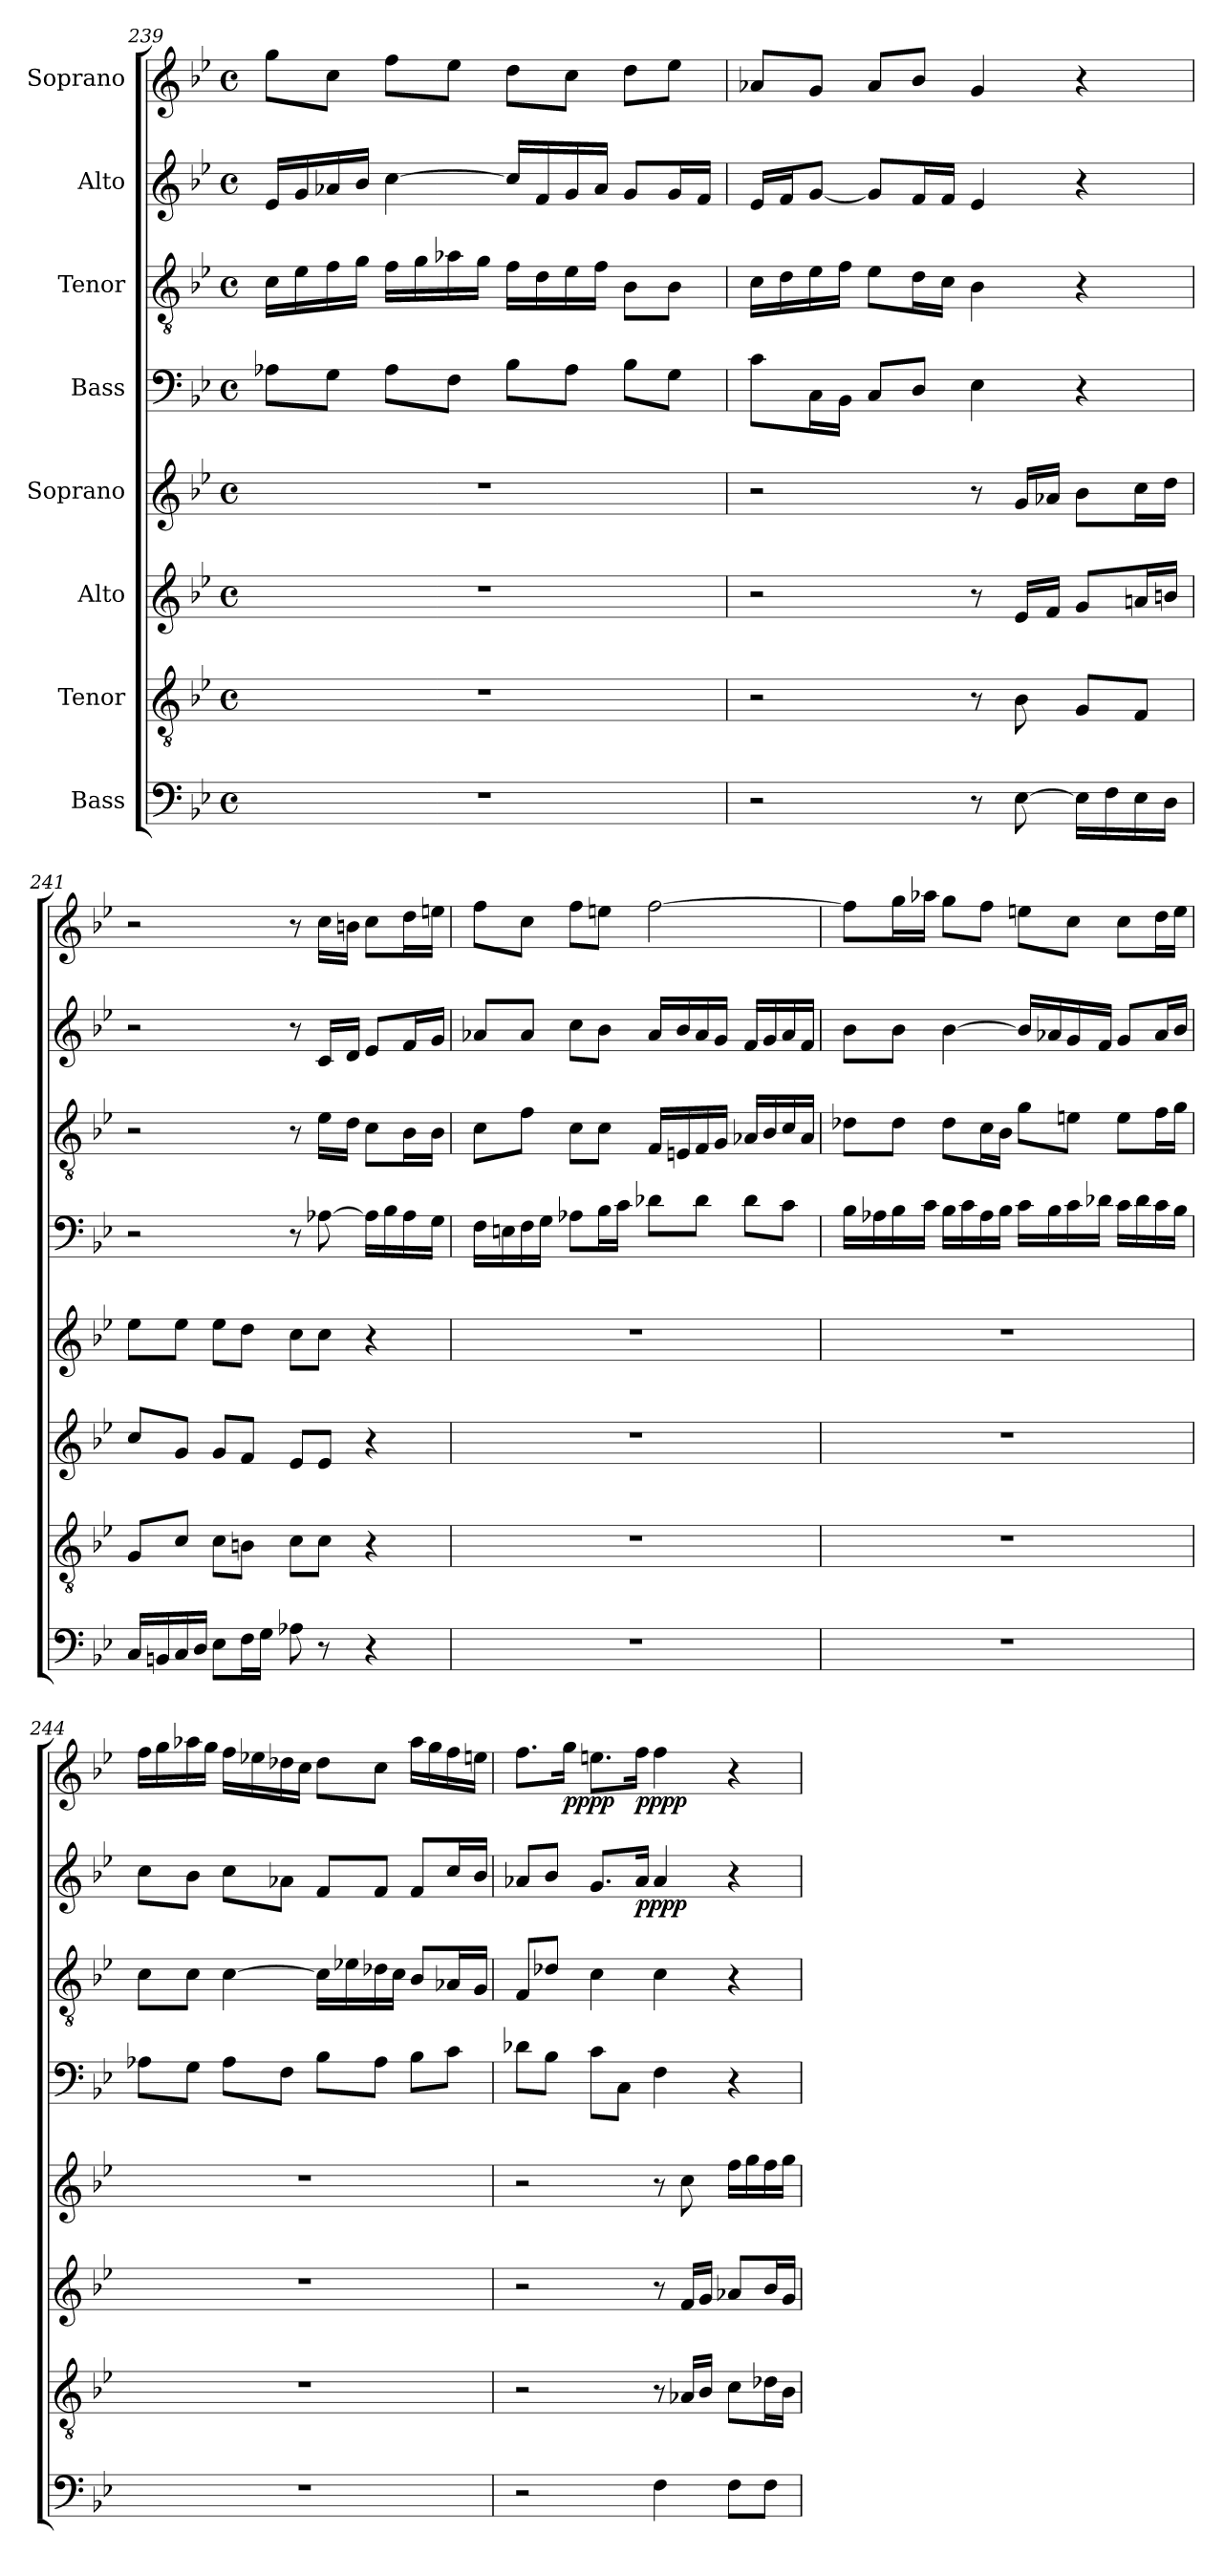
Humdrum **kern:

**kern	**kern	**kern	**kern	**kern	**kern	**kern	**dynam	**kern	**dynam
*part8	*part7	*part6	*part5	*part4	*part3	*part2	*part2	*part1	*part1
*staff8	*staff7	*staff6	*staff5	*staff4	*staff3	*staff2	*staff2	*staff1	*staff1
*I"Bass	*I"Tenor	*I"Alto	*I"Soprano	*I"Bass	*I"Tenor	*I"Alto	*	*I"Soprano	*
!!LO:PB:g=z
*clefF4	*clefGv2	*clefG2	*clefG2	*clefF4	*clefGv2	*clefG2	*	*clefG2	*
*k[b-e-]	*k[b-e-]	*k[b-e-]	*k[b-e-]	*k[b-e-]	*k[b-e-]	*k[b-e-]	*	*k[b-e-]	*
*B-:	*B-:	*B-:	*B-:	*B-:	*B-:	*B-:	*	*B-:	*
*M4/4	*M4/4	*M4/4	*M4/4	*M4/4	*M4/4	*M4/4	*	*M4/4	*
*met(c)	*met(c)	*met(c)	*met(c)	*met(c)	*met(c)	*met(c)	*	*met(c)	*
=239	=239	=239	=239	=239	=239	=239	=239	=239	=239
1r	1r	1r	1r	8A-X\L	16c\LL	16e-/LL	.	8gg\L	.
.	.	.	.	.	16e-\	16g/	.	.	.
.	.	.	.	8G\J	16f\	16a-X/	.	8cc\J	.
.	.	.	.	.	16g\JJ	16b-/JJ	.	.	.
.	.	.	.	8A-\L	16f\LL	[>4cc\	.	8ff\L	.
.	.	.	.	.	16g\	.	.	.	.
.	.	.	.	8F\J	16a-X\	.	.	8ee-\J	.
.	.	.	.	.	16g\JJ	.	.	.	.
.	.	.	.	8B-\L	16f\LL	16cc/LL]	.	8dd\L	.
.	.	.	.	.	16d\	16f/	.	.	.
.	.	.	.	8A-\J	16e-\	16g/	.	8cc\J	.
.	.	.	.	.	16f\JJ	16a-/JJ	.	.	.
.	.	.	.	8B-\L	8B-\L	8g/L	.	8dd\L	.
.	.	.	.	8G\J	8B-\J	16g/L	.	8ee-\J	.
.	.	.	.	.	.	16f/JJ	.	.	.
=240	=240	=240	=240	=240	=240	=240	=240	=240	=240
2r	2r	2r	2r	8c\L	16c\LL	16e-/LL	.	8a-X/L	.
.	.	.	.	.	16d\	16f/J	.	.	.
.	.	.	.	16C\L	16e-\	[<8g/J	.	8g/J	.
.	.	.	.	16BB-\JJ	16f\JJ	.	.	.	.
.	.	.	.	8C/L	8e-\L	8g/L]	.	8a-/L	.
.	.	.	.	8D/J	16d\L	16f/L	.	8b-/J	.
.	.	.	.	.	16c\JJ	16f/JJ	.	.	.
8r	8r	8r	8r	4E-\	4B-\	4e-/	.	4g/	.
[>8E-\	8B-\	16e-/LL	16g/LL	.	.	.	.	.	.
.	.	16f/JJ	16a-X/JJ	.	.	.	.	.	.
16E-\LL]	8G/L	8g/L	8b-\L	4r	4r	4r	.	4r	.
16F\	.	.	.	.	.	.	.	.	.
16E-\	8F/J	16an/L	16cc\L	.	.	.	.	.	.
16D\JJ	.	16bn/JJ	16dd\JJ	.	.	.	.	.	.
!!LO:PB:g=z
=241	=241	=241	=241	=241	=241	=241	=241	=241	=241
16C/LL	8G/L	8cc/L	8ee-\L	2r	2r	2r	.	2r	.
16BBn/	.	.	.	.	.	.	.	.	.
16C/	8c/J	8g/J	8ee-\J	.	.	.	.	.	.
16D/JJ	.	.	.	.	.	.	.	.	.
8E-\L	8c\L	8g/L	8ee-\L	.	.	.	.	.	.
16F\L	8Bn\J	8f/J	8dd\J	.	.	.	.	.	.
16G\JJ	.	.	.	.	.	.	.	.	.
8A-X\	8c\L	8e-/L	8cc\L	8r	8r	8r	.	8r	.
8r	8c\J	8e-/J	8cc\J	[>8A-X\	16e-\LL	16c/LL	.	16cc\LL	.
.	.	.	.	.	16d\JJ	16d/JJ	.	16bn\JJ	.
4r	4r	4r	4r	16A-\LL]	8c\L	8e-/L	.	8cc\L	.
.	.	.	.	16B-\	.	.	.	.	.
.	.	.	.	16A-\	16B-\L	16f/L	.	16dd\L	.
.	.	.	.	16G\JJ	16B-\JJ	16g/JJ	.	16een\JJ	.
=242	=242	=242	=242	=242	=242	=242	=242	=242	=242
1r	1r	1r	1r	16F\LL	8c\L	8a-X/L	.	8ff\L	.
.	.	.	.	16En\	.	.	.	.	.
.	.	.	.	16F\	8f\J	8a-/J	.	8cc\J	.
.	.	.	.	16G\JJ	.	.	.	.	.
.	.	.	.	8A-X\L	8c\L	8cc\L	.	8ff\L	.
.	.	.	.	16B-\L	8c\J	8b-\J	.	8een\J	.
.	.	.	.	16c\JJ	.	.	.	.	.
.	.	.	.	8d-X\L	16F/LL	16a-/LL	.	[>2ff\	.
.	.	.	.	.	16En/	16b-/	.	.	.
.	.	.	.	8d-\J	16F/	16a-/	.	.	.
.	.	.	.	.	16G/JJ	16g/JJ	.	.	.
.	.	.	.	8d-\L	16A-X/LL	16f/LL	.	.	.
.	.	.	.	.	16B-/	16g/	.	.	.
.	.	.	.	8c\J	16c/	16a-/	.	.	.
.	.	.	.	.	16A-/JJ	16f/JJ	.	.	.
!!LO:PB:g=z
=243	=243	=243	=243	=243	=243	=243	=243	=243	=243
1r	1r	1r	1r	16B-\LL	8d-X\L	8b-\L	.	8ff\L]	.
.	.	.	.	16A-X\	.	.	.	.	.
.	.	.	.	16B-\	8d-\J	8b-\J	.	16gg\L	.
.	.	.	.	16c\JJ	.	.	.	16aa-X\JJ	.
.	.	.	.	16B-\LL	8d-\L	[>4b-\	.	8gg\L	.
.	.	.	.	16c\	.	.	.	.	.
.	.	.	.	16A-\	16c\L	.	.	8ff\J	.
.	.	.	.	16B-\JJ	16B-\JJ	.	.	.	.
.	.	.	.	16c\LL	8g\L	16b-/LL]	.	8een\L	.
.	.	.	.	16B-\	.	16a-X/	.	.	.
.	.	.	.	16c\	8en\J	16g/	.	8cc\J	.
.	.	.	.	16d-X\JJ	.	16f/JJ	.	.	.
.	.	.	.	16c\LL	8e\L	8g/L	.	8cc\L	.
.	.	.	.	16d-\	.	.	.	.	.
.	.	.	.	16c\	16f\L	16a-/L	.	16dd\L	.
.	.	.	.	16B-\JJ	16g\JJ	16b-/JJ	.	16ee\JJ	.
=244	=244	=244	=244	=244	=244	=244	=244	=244	=244
1r	1r	1r	1r	8A-X\L	8c\L	8cc\L	.	16ff\LL	.
.	.	.	.	.	.	.	.	16gg\	.
.	.	.	.	8G\J	8c\J	8b-\J	.	16aa-X\	.
.	.	.	.	.	.	.	.	16gg\JJ	.
.	.	.	.	8A-\L	[>4c\	8cc\L	.	16ff\LL	.
.	.	.	.	.	.	.	.	16ee-X\	.
.	.	.	.	8F\J	.	8a-X\J	.	16dd-X\	.
.	.	.	.	.	.	.	.	16cc\JJ	.
.	.	.	.	8B-\L	16c\LL]	8f/L	.	8dd-\L	.
.	.	.	.	.	16e-X\	.	.	.	.
.	.	.	.	8A-\J	16d-X\	8f/J	.	8cc\J	.
.	.	.	.	.	16c\JJ	.	.	.	.
.	.	.	.	8B-\L	8B-/L	8f/L	.	16aa-\LL	.
.	.	.	.	.	.	.	.	16gg\	.
.	.	.	.	8c\J	16A-X/L	16cc/L	.	16ff\	.
.	.	.	.	.	16G/JJ	16b-/JJ	.	16een\JJ	.
!!LO:PB:g=z
=245	=245	=245	=245	=245	=245	=245	=245	=245	=245
2r	2r	2r	2r	8d-X\L	8F/L	8a-X/L	.	8.ff\L	.
.	.	.	.	8B-\J	8d-X/J	8b-/J	.	.	.
!	!	!	!	!	!	!	!	!	!LO:DY:b
.	.	.	.	.	.	.	.	16gg\Jk	pppp
.	.	.	.	8c\L	4c\	8.g/L	.	8.een\L	.
.	.	.	.	8C\J	.	.	.	.	.
!	!	!	!	!	!	!	!LO:DY:b	!	!LO:DY:b
.	.	.	.	.	.	16a-/Jk	pppp	16ff\Jk	pppp
4F\	8r	8r	8r	4F\	4c\	4a-/	.	4ff\	.
.	16A-X/LL	16f/LL	8cc\	.	.	.	.	.	.
.	16B-/JJ	16g/JJ	.	.	.	.	.	.	.
8F\L	8c\L	8a-X/L	16ff\LL	4r	4r	4r	.	4r	.
.	.	.	16gg\	.	.	.	.	.	.
8F\J	16d-X\L	16b-/L	16ff\	.	.	.	.	.	.
.	16B-\JJ	16g/JJ	16gg\JJ	.	.	.	.	.	.
=	=	=	=	=	=	=	=	=	=
*-	*-	*-	*-	*-	*-	*-	*-	*-	*-
